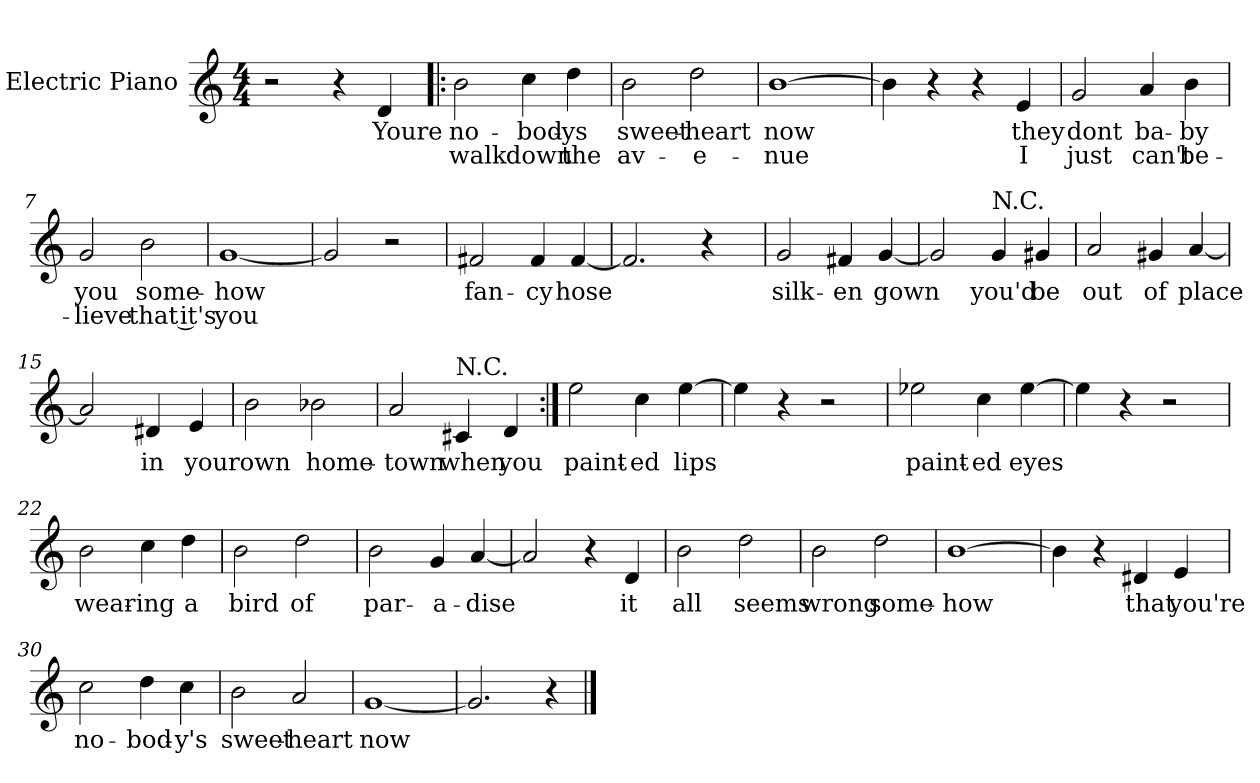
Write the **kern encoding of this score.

**kern	**text	**text
*part1	*part1	*part1
*staff1	*staff1	*staff1
*I"Electric Piano	*	*
*I'E.Pno	*	*
*clefG2	*	*
*k[]	*	*
*C:	*	*
*M4/4	*	*
=1	=1	=1
2r	.	.
4r	.	.
4d/	Youre	.
=2!|:	=2!|:	=2!|:
2b\	no-	walk
4cc\	-bod-	down
4dd\	-ys	the
=3	=3	=3
2b\	sweet-	-av-
2dd\	-heart	e-
=4	=4	=4
[1b	now	-nue
=5	=5	=5
4b\]	.	.
4r	.	.
4r	.	.
4e/	they	I
!!LO:LB:g=z
=6	=6	=6
2g/	dont	just
4a/	ba-	can't
4b\	-by	be-
=7	=7	=7
2g/	you	-lieve
2b\	some-	that it's
=8	=8	=8
[1g	-how	you
=9	=9	=9
2g/]	.	.
2r	.	.
!!LO:LB:g=z
=10	=10	=10
2f#X/	fan-	.
4f#/	-cy	.
[4f#/	hose	.
=11	=11	=11
2.f#/]	.	.
4r	.	.
=12	=12	=12
2g/	silk-	.
4f#X/	-en	.
[4g/	gown	.
=13	=13	=13
2g/]	.	.
!LO:TX:a:t=N.C.	!	!
4g/	you'd	.
4g#X/	be	.
!!LO:LB:g=z
=14	=14	=14
2a/	out	.
4g#X/	of	.
[4a/	place	.
=15	=15	=15
2a/]	.	.
4d#X/	in	.
4e/	your	.
=16	=16	=16
2b\	own	.
2b-X\	home-	.
=17	=17	=17
2a/	-town	.
!LO:TX:a:t=N.C.	!	!
4c#X/	when	.
4d/	you	.
!!LO:LB:g=z
=18:|!	=18:|!	=18:|!
2ee\	paint-	.
4cc\	-ed	.
[4ee\	lips	.
=19	=19	=19
4ee\]	.	.
4r	.	.
2r	.	.
=20	=20	=20
2ee-X\	paint-	.
4cc\	-ed	.
[4ee-\	eyes	.
=21	=21	=21
4ee-\]	.	.
4r	.	.
2r	.	.
!!LO:LB:g=z
=22	=22	=22
2b\	wear-	.
4cc\	-ing	.
4dd\	a	.
=23	=23	=23
2b\	bird	.
2dd\	of	.
=24	=24	=24
2b\	par-	.
4g/	-a-	.
[4a/	-dise	.
=25	=25	=25
2a/]	.	.
4r	.	.
4d/	it	.
!!LO:LB:g=z
=26	=26	=26
2b\	all	.
2dd\	seems	.
=27	=27	=27
2b\	wrong	.
2dd\	some-	.
=28	=28	=28
[1b	-how	.
=29	=29	=29
4b\]	.	.
4r	.	.
4d#X/	that	.
4e/	you're	.
!!LO:LB:g=z
=30	=30	=30
2cc\	no-	.
4dd\	-bod-	.
4cc\	-y's	.
=31	=31	=31
2b\	sweet-	.
2a/	-heart	.
=32	=32	=32
[1g	now	.
=33	=33	=33
2.g/]	.	.
4r	.	.
==	==	==
*-	*-	*-
